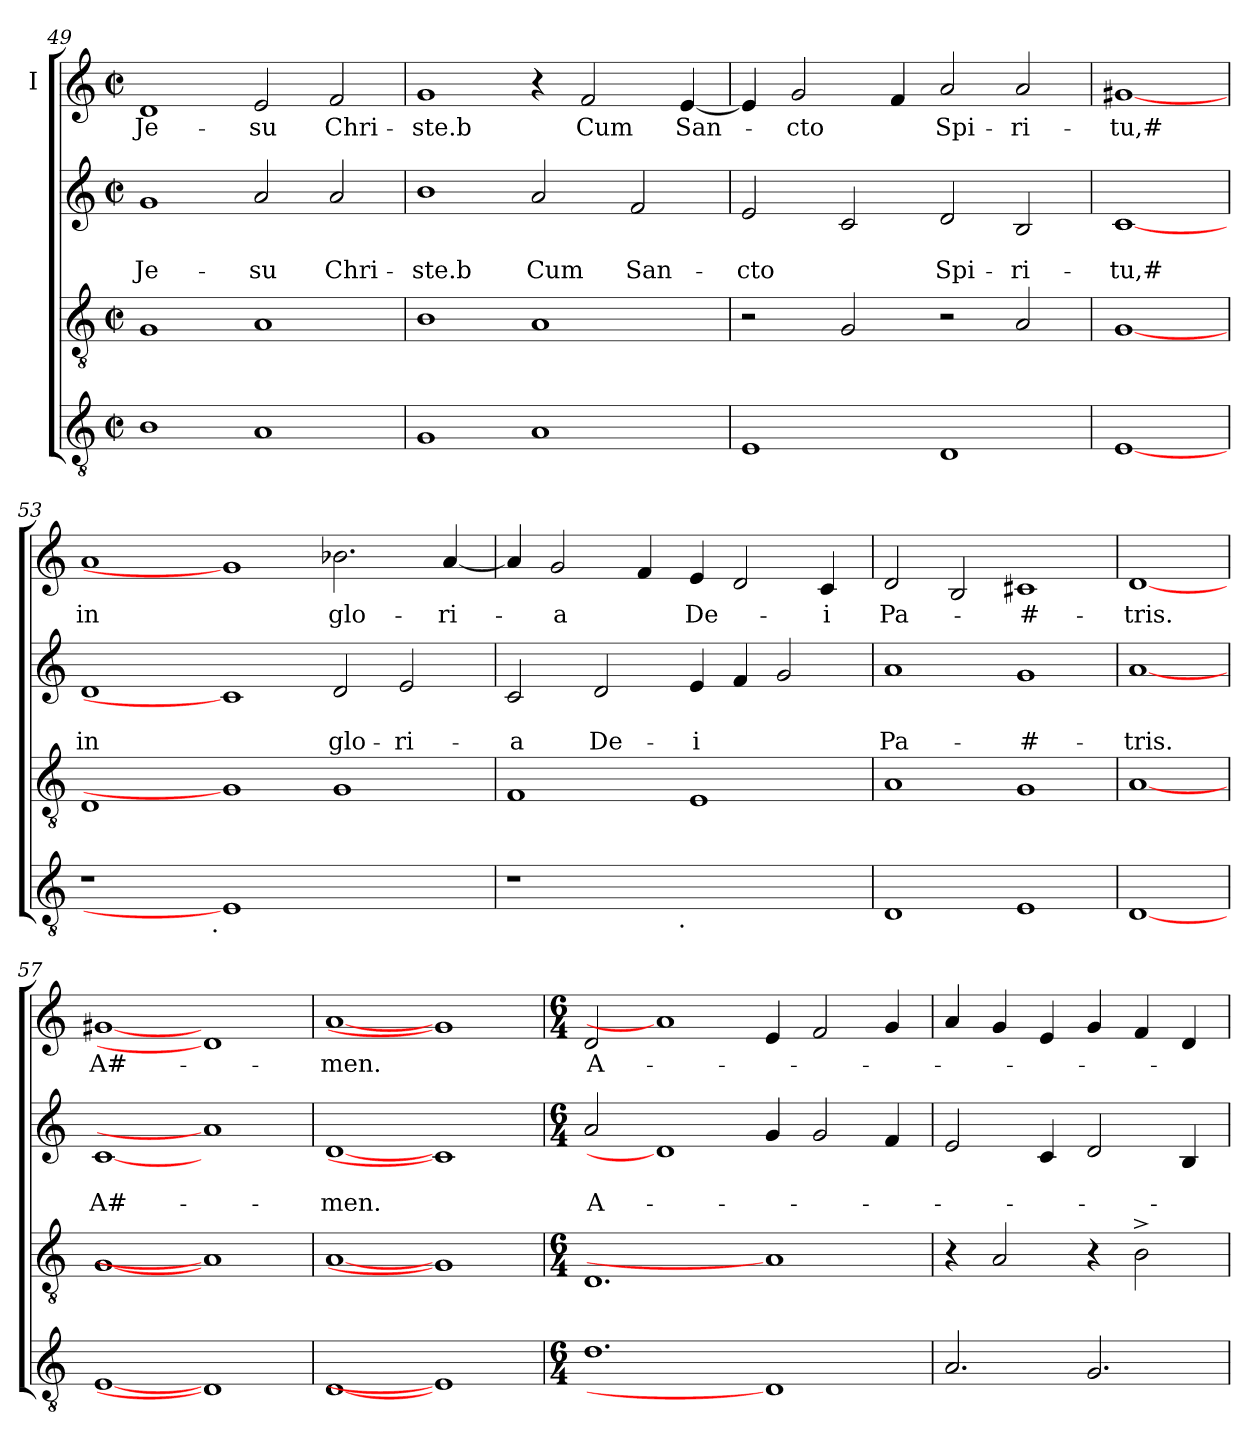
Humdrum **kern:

**kern	**kern	**kern	**text	**text	**kern	**text
*part4	*part3	*part2	*part2	*part2	*part1	*part1
*staff4	*staff3	*staff2	*staff2	*staff2	*staff1	*staff1
*	*	*	*	*	*I"I	*
*clefGv2	*clefGv2	*clefG2	*	*	*clefG2	*
*k[]	*k[]	*k[]	*	*	*k[]	*
*C:	*C:	*C:	*	*	*C:	*
*M2/2	*M2/2	*M2/2	*	*	*M2/2	*
*met(c|)	*met(c|)	*met(c|)	*	*	*met(c|)	*
=49	=49	=49	=49	=49	=49	=49
!	!	!	!	!LO:LY:b	!	!LO:LY:b
1B	1G	1g	.	Je-	1d	Je-
!	!	!	!	!LO:LY:b	!	!LO:LY:b
1A	1A	2a/	.	-su	2e/	-su
!	!	!	!	!LO:LY:b	!	!LO:LY:b
.	.	2a/	.	Chri-	2f/	Chri-
=50	=50	=50	=50	=50	=50	=50
!	!	!	!	!LO:LY:b:rj	!	!LO:LY:b:rj
1G	1B	1b	.	-ste.b	1g	-ste.b
!	!	!	!	!LO:LY:b	!	!
1A	1A	2a/	.	Cum	4r	.
!	!	!	!	!	!	!LO:LY:b
.	.	.	.	.	2f/	Cum
!	!	!	!	!LO:LY:b	!	!
.	.	2f/	.	San-	.	.
!	!	!	!	!	!	!LO:LY:b
.	.	.	.	.	[<4e/	San-
=51	=51	=51	=51	=51	=51	=51
!	!	!	!	!LO:LY:b	!	!
1E	2r	2e/	.	-cto	4e/]	.
!	!	!	!	!	!	!LO:LY:b
.	.	.	.	.	2g/	-cto
.	2G/	2c/	.	.	.	.
.	.	.	.	.	4f/	.
!	!	!	!	!LO:LY:b	!	!LO:LY:b
1D	2r	2d/	.	Spi-	2a/	Spi-
!	!	!	!	!LO:LY:b	!	!LO:LY:b
.	2A/	2B/	.	-ri-	2a/	-ri-
=52	=52	=52	=52	=52	=52	=52
!	!	!	!	!LO:LY:b:rj	!	!LO:LY:b
[1E	[1G	[1c	.	-tu,#	[1g#	-tu,#
!!LO:LB:g=z
=53	=53	=53	=53	=53	=53	=53
!	!	!	!	!LO:LY:b	!	!LO:LY:b
*^	*	*	*	*	*	*
1r	2ryy	1D	1d	.	in	1a	in
.	4...ryy	.	.	.	.	.	.
!	!LO:TX:b:t=.	!	!	!	!	!	!
.	1ryy	.	.	.	.	.	.
1E]	.	1G]	1c]	.	.	1g#]	.
.	1ryy	.	.	.	.	.	.
!	!	!	!	!	!LO:LY:b	!	!LO:LY:b
1ryy	.	1G	2d/	.	glo-	2.b-\	glo-
!	!	!	!	!	!LO:LY:b	!	!
.	.	.	2e/	.	-ri-	.	.
!	!	!	!	!	!	!	!LO:LY:b
.	.	.	.	.	.	[<4a/	-ri-
.	32ryy	.	.	.	.	.	.
=54	=54	=54	=54	=54	=54	=54	=54
!	!	!	!	!	!LO:LY:b	!	!
1r	2ryy	1F	2c/	.	-a	4a/]	.
!	!	!	!	!	!	!	!LO:LY:b
.	.	.	.	.	.	2g/	-a
!	!	!	!	!	!LO:LY:b	!	!
.	4...ryy	.	2d/	.	De-	.	.
.	.	.	.	.	.	4f/	.
!	!LO:TX:b:t=.	!	!	!	!	!	!
.	1ryy	.	.	.	.	.	.
!	!	!	!	!	!LO:LY:b	!	!LO:LY:b
1ryy	.	1E	4e/	.	-i	4e/	De-
.	.	.	4f/	.	.	2d/	.
.	.	.	2g/	.	.	.	.
!	!	!	!	!	!	!	!LO:LY:b
.	.	.	.	.	.	4c/	-i
.	32ryy	.	.	.	.	.	.
=55	=55	=55	=55	=55	=55	=55	=55
!	!	!	!	!	!LO:LY:b	!	!LO:LY:b
*v	*v	*	*	*	*	*	*
1D	1A	1a	.	Pa-	2d/	Pa-
.	.	.	.	.	2B/	.
!	!	!	!	!LO:LY:b	!	!LO:LY:b
1E	1G	1g	.	-#-	1c#	-#-
=56	=56	=56	=56	=56	=56	=56
!	!	!	!	!LO:LY:b	!	!LO:LY:b
[1D	[1A	[1a	.	-tris.	[1d	-tris.
=57	=57	=57	=57	=57	=57	=57
!	!	!	!	!LO:LY:b:rj	!	!LO:LY:b
[1E	[1G	[1c	.	A#-	[1g#	A#-
1D]	1A]	1a]	.	.	1d]	.
=58	=58	=58	=58	=58	=58	=58
!	!	!	!	!LO:LY:b	!	!LO:LY:b
[1D	[1A	[1d	.	-men.	[1a	-men.
1E]	1G]	1c]	.	.	1g#]	.
=59	=59	=59	=59	=59	=59	=59
*M6/4	*M6/4	*M6/4	*	*	*M6/4	*
!	!	!	!	!LO:LY:b	!	!LO:LY:b
1.d	1.D	2a/	.	A-	2d/	A-
.	.	1d]	.	.	1a]	.
1D]	1A]	4g/	.	.	4e/	.
.	.	2g/	.	.	2f/	.
.	.	4f/	.	.	4g/	.
!!LO:LB:g=z
=60	=60	=60	=60	=60	=60	=60
2.A/	4r	2e/	.	.	4a/	.
.	2A/	.	.	.	4g/	.
.	.	4c/	.	.	4e/	.
2.G/	4r	2d/	.	.	4g/	.
.	2B^>\	.	.	.	4f/	.
.	.	4B/	.	.	4d/	.
=	=	=	=	=	=	=
*-	*-	*-	*-	*-	*-	*-
